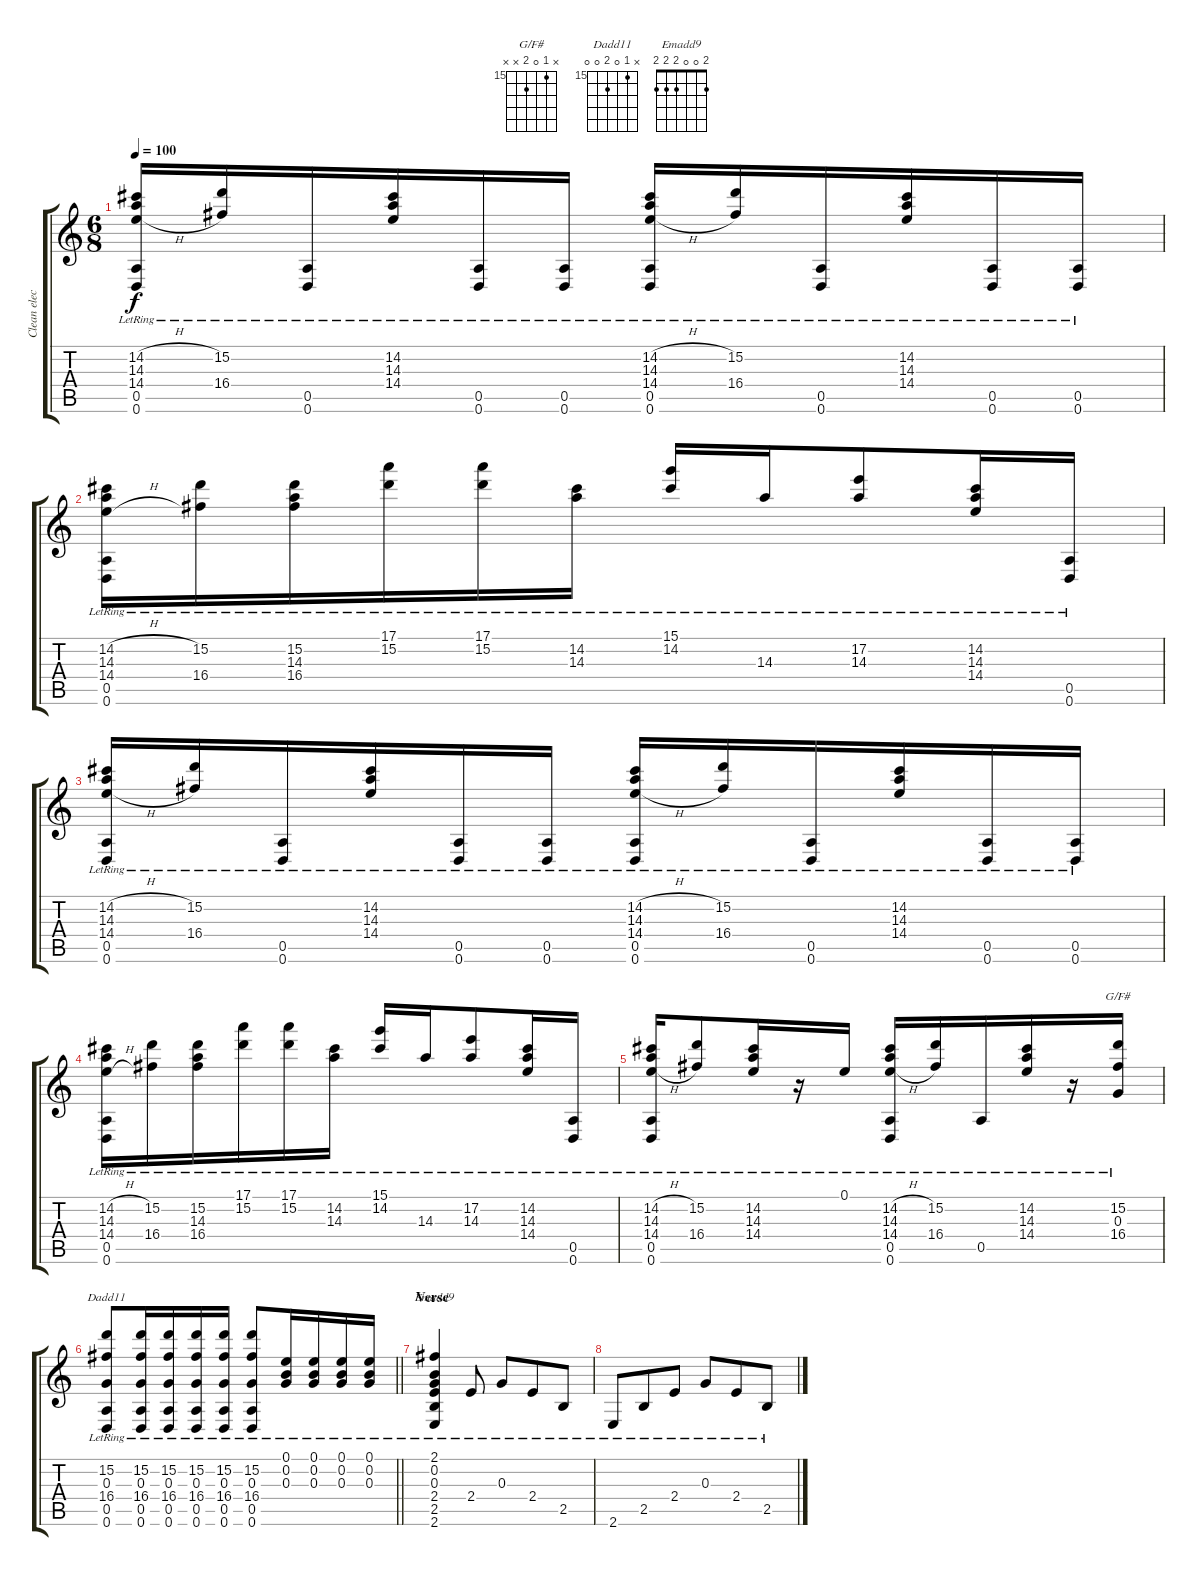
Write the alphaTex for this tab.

\track ("Clean elec." "Clean elec") {instrument electricguitarclean}
\staff {score tabs}
\tuning (E4 B3 G3 D3 A2 D2) {hide}
\chord ("G/F#" x 15 0 16 x x) {firstfret 15}
\chord ("Dadd11" x 15 0 16 0 0) {firstfret 15}
\chord ("Emadd9" 2 0 0 2 2 2)
\ts (6 8)
\tempo 100
\clef g2
\ks c
(14.2{h} 14.3{lr} 14.4{h} 0.5{lr} 0.6{lr}).16{dy f} (15.2{lr} 16.4{lr}).16 (0.5{lr} 0.6{lr}).16 (14.2{lr} 14.3{lr} 14.4{lr}).16 (0.5{lr} 0.6{lr}).16 (0.5{lr} 0.6{lr}).16 (14.2{h} 14.3{lr} 14.4{h} 0.5{lr} 0.6{lr}).16 (15.2{lr} 16.4{lr}).16 (0.5{lr} 0.6{lr}).16 (14.2{lr} 14.3{lr} 14.4{lr}).16 (0.5{lr} 0.6{lr}).16 (0.5{lr} 0.6{lr}).16 |
(14.2{h} 14.3{lr} 14.4{h} 0.5{lr} 0.6{lr}).16 (15.2{lr} 16.4{lr}).16 (15.2{lr} 14.3{lr} 16.4{lr}).16 (17.1{lr} 15.2{lr}).16 (17.1{lr} 15.2{lr}).16 (14.2{lr} 14.3{lr}).16 (15.1{lr} 14.2{lr}).16 14.3{lr}.16 (17.2{lr} 14.3{lr}).8 (14.2{lr} 14.3{lr} 14.4{lr}).16 (0.5{lr} 0.6{lr}).16 |
(14.2{h} 14.3{lr} 14.4{h} 0.5{lr} 0.6{lr}).16 (15.2{lr} 16.4{lr}).16 (0.5{lr} 0.6{lr}).16 (14.2{lr} 14.3{lr} 14.4{lr}).16 (0.5{lr} 0.6{lr}).16 (0.5{lr} 0.6{lr}).16 (14.2{h} 14.3{lr} 14.4{h} 0.5{lr} 0.6{lr}).16 (15.2{lr} 16.4{lr}).16 (0.5{lr} 0.6{lr}).16 (14.2{lr} 14.3{lr} 14.4{lr}).16 (0.5{lr} 0.6{lr}).16 (0.5{lr} 0.6{lr}).16 |
(14.2{h} 14.3{lr} 14.4{h} 0.5{lr} 0.6{lr}).16 (15.2{lr} 16.4{lr}).16 (15.2{lr} 14.3{lr} 16.4{lr}).16 (17.1{lr} 15.2{lr}).16 (17.1{lr} 15.2{lr}).16 (14.2{lr} 14.3{lr}).16 (15.1{lr} 14.2{lr}).16 14.3{lr}.16 (17.2{lr} 14.3{lr}).8 (14.2{lr} 14.3{lr} 14.4{lr}).16 (0.5{lr} 0.6{lr}).16 |
(14.2{h} 14.3{lr} 14.4{h} 0.5{lr} 0.6{lr}).16 (15.2{lr} 16.4{lr}).8 (14.2{lr} 14.3{lr} 14.4{lr}).16 r.16 0.1{lr}.16 (14.2{h} 14.3{lr} 14.4{h} 0.5{lr} 0.6{lr}).16 (15.2{lr} 16.4{lr}).16 0.5{lr}.16 (14.2{lr} 14.3{lr} 14.4{lr}).16 r.16 (15.2{lr} 0.3{lr} 16.4{lr}).16{ch "G/F#"} |
\barLineRight lightlight
(15.2{lr} 0.3{lr} 16.4{lr} 0.5{lr} 0.6{lr}).8{ch "Dadd11"} (15.2{lr} 0.3{lr} 16.4{lr} 0.5{lr} 0.6{lr}).16 (15.2{lr} 0.3{lr} 16.4{lr} 0.5{lr} 0.6{lr}).16 (15.2{lr} 0.3{lr} 16.4{lr} 0.5{lr} 0.6{lr}).16 (15.2{lr} 0.3{lr} 16.4{lr} 0.5{lr} 0.6{lr}).16 (15.2{lr} 0.3{lr} 16.4{lr} 0.5{lr} 0.6{lr}).8 (0.1{lr} 0.2{lr} 0.3{lr}).16 (0.1{lr} 0.2{lr} 0.3{lr}).16 (0.1{lr} 0.2{lr} 0.3{lr}).16 (0.1{lr} 0.2{lr} 0.3{lr}).16 |
\section ("" "Verse")
(2.1{lr} 0.2{lr} 0.3{lr} 2.4{lr} 2.5{lr} 2.6{lr}).4{ch "Emadd9"} 2.4{lr}.8 0.3{lr}.8 2.4{lr}.8 2.5{lr}.8 |
2.6{lr}.8 2.5{lr}.8 2.4{lr}.8 0.3{lr}.8 2.4{lr}.8 2.5{lr}.8
